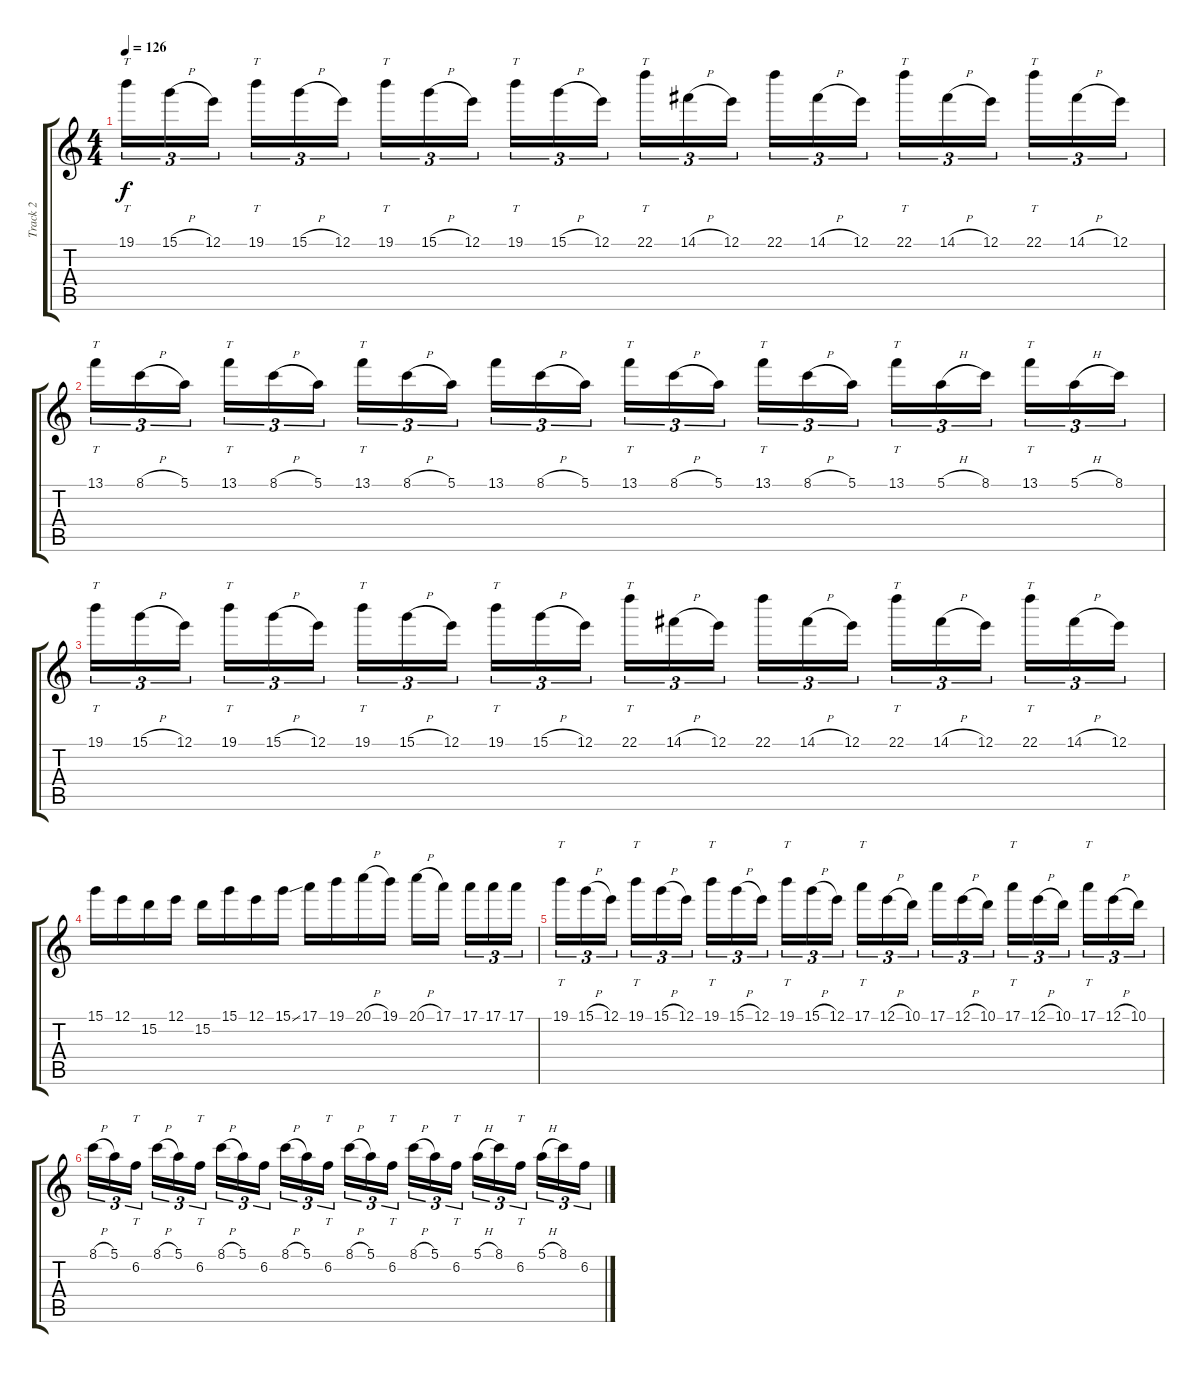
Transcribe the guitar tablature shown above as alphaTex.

\track ("Track 2" "Track 2") {instrument distortionguitar}
\staff {score tabs}
\tuning (E4 B3 G3 D3 A2 E2) {hide}
\ts (4 4)
\tempo 126
\clef g2
\ks c
19.1.16{tt tu (3 2) dy f} 15.1{h}.16{tu (3 2)} 12.1.16{tu (3 2)} 19.1.16{tt tu (3 2)} 15.1{h}.16{tu (3 2)} 12.1.16{tu (3 2)} 19.1.16{tt tu (3 2)} 15.1{h}.16{tu (3 2)} 12.1.16{tu (3 2)} 19.1.16{tt tu (3 2)} 15.1{h}.16{tu (3 2)} 12.1.16{tu (3 2)} 22.1.16{tt tu (3 2)} 14.1{h}.16{tu (3 2)} 12.1.16{tu (3 2)} 22.1.16{tu (3 2)} 14.1{h}.16{tu (3 2)} 12.1.16{tu (3 2)} 22.1.16{tt tu (3 2)} 14.1{h}.16{tu (3 2)} 12.1.16{tu (3 2)} 22.1.16{tt tu (3 2)} 14.1{h}.16{tu (3 2)} 12.1.16{tu (3 2)} |
13.1.16{tt tu (3 2)} 8.1{h}.16{tu (3 2)} 5.1.16{tu (3 2)} 13.1.16{tt tu (3 2)} 8.1{h}.16{tu (3 2)} 5.1.16{tu (3 2)} 13.1.16{tt tu (3 2)} 8.1{h}.16{tu (3 2)} 5.1.16{tu (3 2)} 13.1.16{tu (3 2)} 8.1{h}.16{tu (3 2)} 5.1.16{tu (3 2)} 13.1.16{tt tu (3 2)} 8.1{h}.16{tu (3 2)} 5.1.16{tu (3 2)} 13.1.16{tt tu (3 2)} 8.1{h}.16{tu (3 2)} 5.1.16{tu (3 2)} 13.1.16{tt tu (3 2)} 5.1{h}.16{tu (3 2)} 8.1.16{tu (3 2)} 13.1.16{tt tu (3 2)} 5.1{h}.16{tu (3 2)} 8.1.16{tu (3 2)} |
19.1.16{tt tu (3 2) volume 0} 15.1{h}.16{tu (3 2)} 12.1.16{tu (3 2)} 19.1.16{tt tu (3 2)} 15.1{h}.16{tu (3 2)} 12.1.16{tu (3 2)} 19.1.16{tt tu (3 2)} 15.1{h}.16{tu (3 2)} 12.1.16{tu (3 2)} 19.1.16{tt tu (3 2)} 15.1{h}.16{tu (3 2)} 12.1.16{tu (3 2)} 22.1.16{tt tu (3 2)} 14.1{h}.16{tu (3 2)} 12.1.16{tu (3 2)} 22.1.16{tu (3 2)} 14.1{h}.16{tu (3 2)} 12.1.16{tu (3 2)} 22.1.16{tt tu (3 2)} 14.1{h}.16{tu (3 2)} 12.1.16{tu (3 2)} 22.1.16{tt tu (3 2)} 14.1{h}.16{tu (3 2)} 12.1.16{tu (3 2)} |
15.1.16 12.1.16 15.2.16 12.1.16 15.2.16 15.1.16 12.1.16 15.1{ss}.16 17.1.16 19.1.16 20.1{h}.16 19.1.16 20.1{h}.16 17.1.16 17.1.16{tu (3 2)} 17.1.16{tu (3 2)} 17.1.16{tu (3 2)} |
19.1.16{tt tu (3 2)} 15.1{h}.16{tu (3 2)} 12.1.16{tu (3 2)} 19.1.16{tt tu (3 2)} 15.1{h}.16{tu (3 2)} 12.1.16{tu (3 2)} 19.1.16{tt tu (3 2)} 15.1{h}.16{tu (3 2)} 12.1.16{tu (3 2)} 19.1.16{tt tu (3 2)} 15.1{h}.16{tu (3 2)} 12.1.16{tu (3 2)} 17.1.16{tt tu (3 2)} 12.1{h}.16{tu (3 2)} 10.1.16{tu (3 2)} 17.1.16{tu (3 2)} 12.1{h}.16{tu (3 2)} 10.1.16{tu (3 2)} 17.1.16{tt tu (3 2)} 12.1{h}.16{tu (3 2)} 10.1.16{tu (3 2)} 17.1.16{tt tu (3 2)} 12.1{h}.16{tu (3 2)} 10.1.16{tu (3 2)} |
8.1{h}.16{tu (3 2)} 5.1.16{tu (3 2)} 6.2.16{tt tu (3 2)} 8.1{h}.16{tu (3 2)} 5.1.16{tu (3 2)} 6.2.16{tt tu (3 2)} 8.1{h}.16{tu (3 2)} 5.1.16{tu (3 2)} 6.2.16{tu (3 2)} 8.1{h}.16{tu (3 2)} 5.1.16{tu (3 2)} 6.2.16{tt tu (3 2)} 8.1{h}.16{tu (3 2)} 5.1.16{tu (3 2)} 6.2.16{tt tu (3 2)} 8.1{h}.16{tu (3 2)} 5.1.16{tu (3 2)} 6.2.16{tt tu (3 2)} 5.1{h}.16{tu (3 2)} 8.1.16{tu (3 2)} 6.2.16{tt tu (3 2)} 5.1{h}.16{tu (3 2)} 8.1.16{tu (3 2)} 6.2.16{tu (3 2)}
